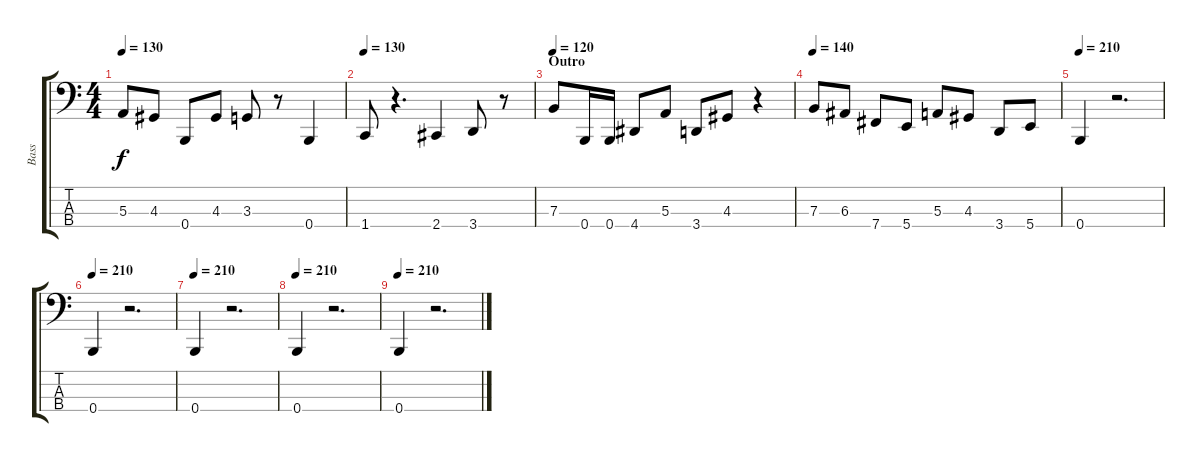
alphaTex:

\track ("Bass" "Bass") {instrument electricbasspick}
\staff {score tabs}
\tuning (D2 A1 E1 B0) {hide}
\ts (4 4)
\tempo 130
\clef f4
\ks c
5.3.8{dy f} 4.3.8 0.4.8 4.3.8 3.3.8 r.8 0.4.4 |
\tempo 130
1.4.8 r.4{d} 2.4.4 3.4.8 r.8 |
\section ("" "Outro")
\tempo 120
7.3.8 0.4.16 0.4.16 4.4.8 5.3.8 3.4.8 4.3.8 r.4 |
\tempo 140
7.3.8 6.3.8 7.4.8 5.4.8 5.3.8 4.3.8 3.4.8 5.4.8 |
\tempo 210
0.4.4 r.2{d} |
\tempo 210
0.4.4 r.2{d} |
\tempo 210
0.4.4 r.2{d} |
\tempo 210
0.4.4 r.2{d} |
\tempo 210
0.4.4 r.2{d}
